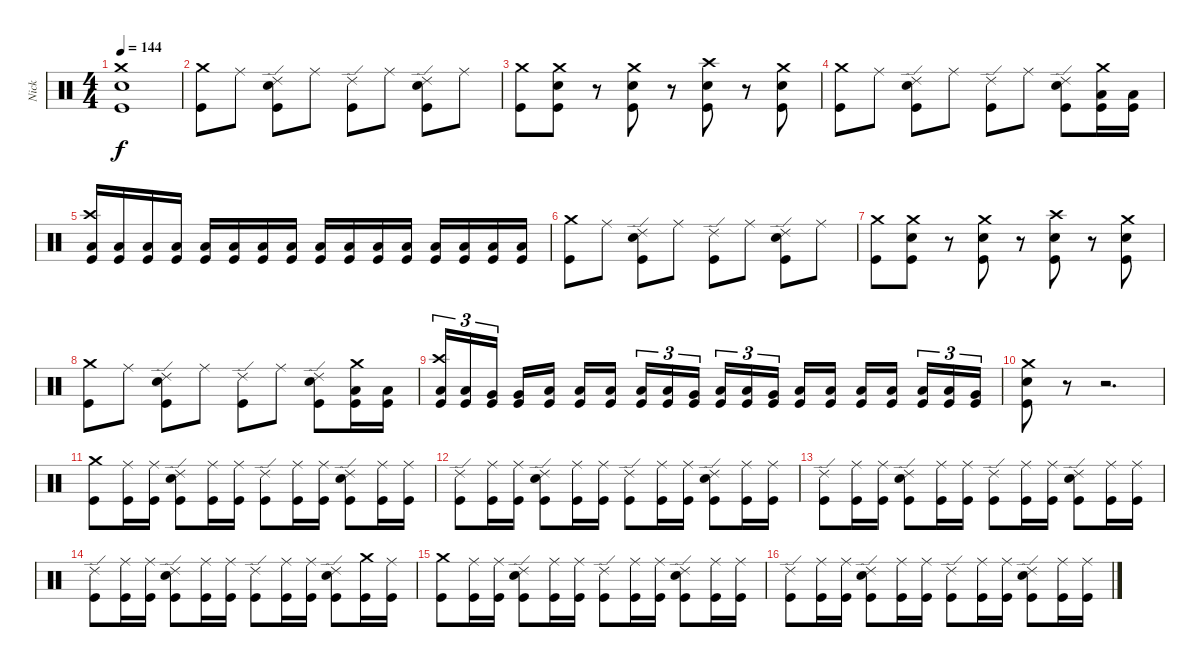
\track ("Nick" "Nick") {instrument percussion}
\staff {score}
\articulation defaults
\ts (4 4)
\tempo 144
\clef neutral
\ks c
("Crash medium (hit)" "Snare (hit) 2" "Kick (hit)").1{dy f} |
("Crash medium (hit)" "Kick (hit)").8 "Ride (middle)".8 ("Ride (edge) 2" "Snare (hit) 2" "Kick (hit)").8 "Ride (middle)".8 ("Ride (edge) 2" "Kick (hit)").8 "Ride (middle)".8 ("Ride (edge) 2" "Snare (hit) 2" "Kick (hit)").8 "Ride (middle)".8 |
("Crash medium (hit)" "Kick (hit)").8 ("Crash medium (hit)" "Snare (hit) 2" "Kick (hit)").8 r.8 ("Crash medium (hit)" "Snare (hit) 2" "Kick (hit)").8 r.8 ("Crash high (hit)" "Snare (hit) 2" "Kick (hit)").8 r.8 ("Crash medium (hit)" "Snare (hit) 2" "Kick (hit)").8 |
("Crash medium (hit)" "Kick (hit)").8 "Ride (middle)".8 ("Ride (edge) 2" "Snare (hit) 2" "Kick (hit)").8 "Ride (middle)".8 ("Ride (edge) 2" "Kick (hit)").8 "Ride (middle)".8 ("Ride (edge) 2" "Snare (hit) 2" "Kick (hit)").8 ("Crash medium (hit)" "Kick (hit)" "Low Floor Tom (hit)").16 ("Kick (hit)" "Low Floor Tom (hit)").16 |
("Crash high (hit)" "Kick (hit)" "Low Floor Tom (hit)").16 ("Kick (hit)" "Low Floor Tom (hit)").16 ("Kick (hit)" "Low Floor Tom (hit)").16 ("Kick (hit)" "Low Floor Tom (hit)").16 ("Kick (hit)" "Low Floor Tom (hit)").16 ("Kick (hit)" "Low Floor Tom (hit)").16 ("Kick (hit)" "Low Floor Tom (hit)").16 ("Kick (hit)" "Low Floor Tom (hit)").16 ("Kick (hit)" "Low Floor Tom (hit)").16 ("Kick (hit)" "Low Floor Tom (hit)").16 ("Kick (hit)" "Low Floor Tom (hit)").16 ("Kick (hit)" "Low Floor Tom (hit)").16 ("Kick (hit)" "Low Floor Tom (hit)").16 ("Kick (hit)" "Low Floor Tom (hit)").16 ("Kick (hit)" "Low Floor Tom (hit)").16 ("Kick (hit)" "Low Floor Tom (hit)").16 |
("Crash medium (hit)" "Kick (hit)").8 "Ride (middle)".8 ("Ride (edge) 2" "Snare (hit) 2" "Kick (hit)").8 "Ride (middle)".8 ("Ride (edge) 2" "Kick (hit)").8 "Ride (middle)".8 ("Ride (edge) 2" "Snare (hit) 2" "Kick (hit)").8 "Ride (middle)".8 |
("Crash medium (hit)" "Kick (hit)").8 ("Crash medium (hit)" "Snare (hit) 2" "Kick (hit)").8 r.8 ("Crash medium (hit)" "Snare (hit) 2" "Kick (hit)").8 r.8 ("Crash high (hit)" "Snare (hit) 2" "Kick (hit)").8 r.8 ("Crash medium (hit)" "Snare (hit) 2" "Kick (hit)").8 |
("Crash medium (hit)" "Kick (hit)").8 "Ride (middle)".8 ("Ride (edge) 2" "Snare (hit) 2" "Kick (hit)").8 "Ride (middle)".8 ("Ride (edge) 2" "Kick (hit)").8 "Ride (middle)".8 ("Ride (edge) 2" "Snare (hit) 2" "Kick (hit)").8 ("Crash medium (hit)" "Kick (hit)" "Low Floor Tom (hit)").16 ("Kick (hit)" "Low Floor Tom (hit)").16 |
("Crash high (hit)" "Kick (hit)" "Low Floor Tom (hit)").16{tu (3 2)} ("Kick (hit)" "Low Floor Tom (hit)").16{tu (3 2)} ("Kick (hit)" "Very Low Tom (hit)").16{tu (3 2)} ("Kick (hit)" "Very Low Tom (hit)").16 ("Kick (hit)" "Low Floor Tom (hit)").16 ("Kick (hit)" "Low Tom (hit)").16 ("Kick (hit)" "Low Floor Tom (hit)").16 ("Kick (hit)" "Low Tom (hit)").16{tu (3 2)} ("Kick (hit)" "Low Floor Tom (hit)").16{tu (3 2)} ("Kick (hit)" "Very Low Tom (hit)").16{tu (3 2)} ("Kick (hit)" "Low Floor Tom (hit)").16{tu (3 2)} ("Kick (hit)" "Low Floor Tom (hit)").16{tu (3 2)} ("Kick (hit)" "Very Low Tom (hit)").16{tu (3 2)} ("Kick (hit)" "Low Floor Tom (hit)").16 ("Kick (hit)" "Low Floor Tom (hit)").16 ("Kick (hit)" "Low Floor Tom (hit)").16 ("Kick (hit)" "Low Floor Tom (hit)").16 ("Kick (hit)" "Low Tom (hit)").16{tu (3 2)} ("Kick (hit)" "Low Floor Tom (hit)").16{tu (3 2)} ("Kick (hit)" "Very Low Tom (hit)").16{tu (3 2)} |
("Crash medium (hit)" "Snare (hit) 2" "Kick (hit)").8 r.8 r.2{d} |
("Crash medium (hit)" "Kick (hit)").8 ("Ride (middle)" "Kick (hit)").16 ("Ride (middle)" "Kick (hit)").16 ("Ride (edge) 2" "Snare (hit) 2" "Kick (hit)").8 ("Ride (middle)" "Kick (hit)").16 ("Ride (middle)" "Kick (hit)").16 ("Ride (edge) 2" "Kick (hit)").8 ("Ride (middle)" "Kick (hit)").16 ("Ride (middle)" "Kick (hit)").16 ("Ride (edge) 2" "Snare (hit) 2" "Kick (hit)").8 ("Ride (middle)" "Kick (hit)").16 ("Ride (middle)" "Kick (hit)").16 |
("Ride (edge) 2" "Kick (hit)").8 ("Ride (middle)" "Kick (hit)").16 ("Ride (middle)" "Kick (hit)").16 ("Ride (edge) 2" "Snare (hit) 2" "Kick (hit)").8 ("Ride (middle)" "Kick (hit)").16 ("Ride (middle)" "Kick (hit)").16 ("Ride (edge) 2" "Kick (hit)").8 ("Ride (middle)" "Kick (hit)").16 ("Ride (middle)" "Kick (hit)").16 ("Ride (edge) 2" "Snare (hit) 2" "Kick (hit)").8 ("Ride (middle)" "Kick (hit)").16 ("Ride (middle)" "Kick (hit)").16 |
("Ride (edge) 2" "Kick (hit)").8 ("Ride (middle)" "Kick (hit)").16 ("Ride (middle)" "Kick (hit)").16 ("Ride (edge) 2" "Snare (hit) 2" "Kick (hit)").8 ("Ride (middle)" "Kick (hit)").16 ("Ride (middle)" "Kick (hit)").16 ("Ride (edge) 2" "Kick (hit)").8 ("Ride (middle)" "Kick (hit)").16 ("Ride (middle)" "Kick (hit)").16 ("Ride (edge) 2" "Snare (hit) 2" "Kick (hit)").8 ("Ride (middle)" "Kick (hit)").16 ("Ride (middle)" "Kick (hit)").16 |
("Ride (edge) 2" "Kick (hit)").8 ("Ride (middle)" "Kick (hit)").16 ("Ride (middle)" "Kick (hit)").16 ("Ride (edge) 2" "Snare (hit) 2" "Kick (hit)").8 ("Ride (middle)" "Kick (hit)").16 ("Ride (middle)" "Kick (hit)").16 ("Ride (edge) 2" "Kick (hit)").8 ("Ride (middle)" "Kick (hit)").16 ("Ride (middle)" "Kick (hit)").16 ("Ride (edge) 2" "Snare (hit) 2" "Kick (hit)").8 ("Crash medium (hit)" "Kick (hit)").16 ("Ride (middle)" "Kick (hit)").16 |
("Crash medium (hit)" "Kick (hit)").8 ("Ride (middle)" "Kick (hit)").16 ("Ride (middle)" "Kick (hit)").16 ("Ride (edge) 2" "Snare (hit) 2" "Kick (hit)").8 ("Ride (middle)" "Kick (hit)").16 ("Ride (middle)" "Kick (hit)").16 ("Ride (edge) 2" "Kick (hit)").8 ("Ride (middle)" "Kick (hit)").16 ("Ride (middle)" "Kick (hit)").16 ("Ride (edge) 2" "Snare (hit) 2" "Kick (hit)").8 ("Ride (middle)" "Kick (hit)").16 ("Ride (middle)" "Kick (hit)").16 |
("Ride (edge) 2" "Kick (hit)").8 ("Ride (middle)" "Kick (hit)").16 ("Ride (middle)" "Kick (hit)").16 ("Ride (edge) 2" "Snare (hit) 2" "Kick (hit)").8 ("Ride (middle)" "Kick (hit)").16 ("Ride (middle)" "Kick (hit)").16 ("Ride (edge) 2" "Kick (hit)").8 ("Ride (middle)" "Kick (hit)").16 ("Ride (middle)" "Kick (hit)").16 ("Ride (edge) 2" "Snare (hit) 2" "Kick (hit)").8 ("Ride (middle)" "Kick (hit)").16 ("Ride (middle)" "Kick (hit)").16
